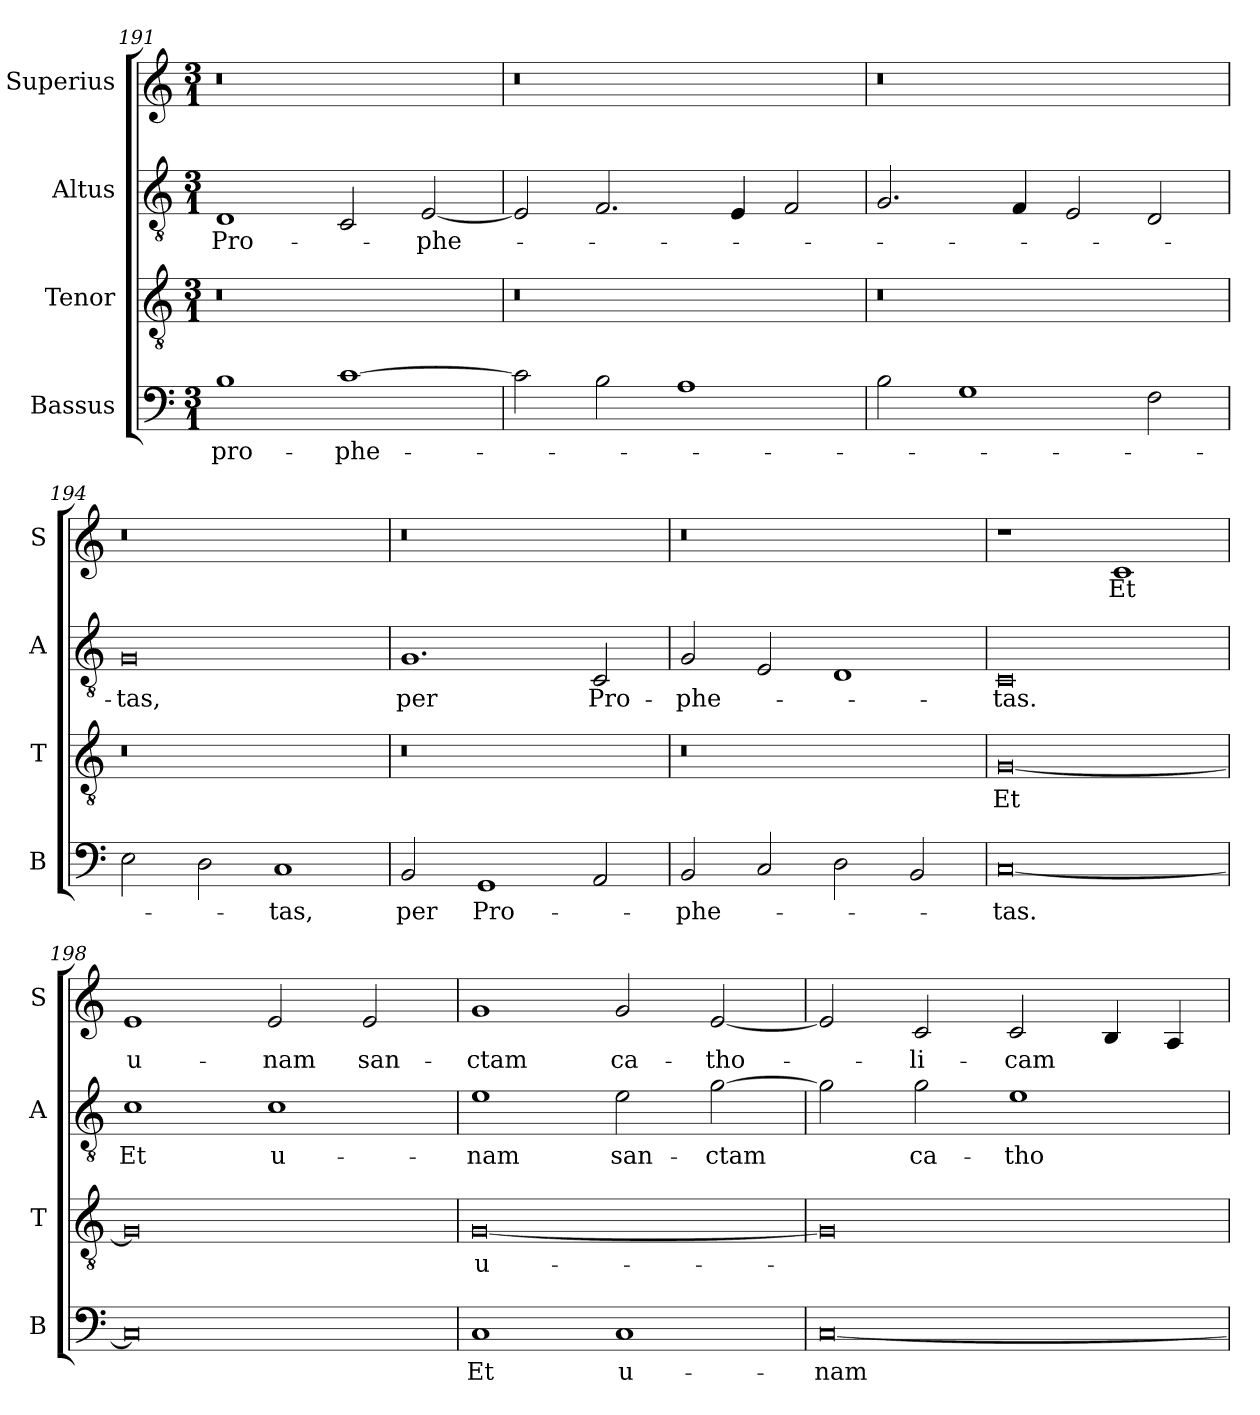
**kern	**text	**kern	**text	**kern	**text	**kern	**text
*part4	*part4	*part3	*part3	*part2	*part2	*part1	*part1
*staff4	*staff4	*staff3	*staff3	*staff2	*staff2	*staff1	*staff1
*I"Bassus	*	*I"Tenor	*	*I"Altus	*	*I"Superius	*
*I'B	*	*I'T	*	*I'A	*	*I'S	*
*clefF4	*	*clefGv2	*	*clefGv2	*	*clefG2	*
*k[]	*	*k[]	*	*k[]	*	*k[]	*
*M3/1	*	*M3/1	*	*M3/1	*	*M3/1	*
=191	=191	=191	=191	=191	=191	=191	=191
!	!LO:LY:i	!	!	!	!LO:LY:i	!	!
1B	pro-	0r	.	1D	Pro-	0r	.
!	!LO:LY:i	!	!	!	!	!	!
[1c	-phe-	.	.	2C	.	.	.
!	!	!	!	!	!LO:LY:i	!	!
.	.	.	.	[2E	-phe-	.	.
=192	=192	=192	=192	=192	=192	=192	=192
2c]	.	0r	.	2E]	.	0r	.
2B	.	.	.	2.F	.	.	.
1A	.	.	.	.	.	.	.
.	.	.	.	4E	.	.	.
.	.	.	.	2F	.	.	.
=193	=193	=193	=193	=193	=193	=193	=193
2B	.	0r	.	2.G	.	0r	.
1G	.	.	.	.	.	.	.
.	.	.	.	4F	.	.	.
.	.	.	.	2E	.	.	.
2F	.	.	.	2D	.	.	.
=194	=194	=194	=194	=194	=194	=194	=194
!	!	!	!	!	!LO:LY:i	!	!
2E	.	0r	.	0G	-tas,	0r	.
2D	.	.	.	.	.	.	.
!	!LO:LY:i	!	!	!	!	!	!
1C	-tas,	.	.	.	.	.	.
=195	=195	=195	=195	=195	=195	=195	=195
!	!LO:LY:i	!	!	!	!LO:LY:i	!	!
2BB	per	0r	.	1.G	per	0r	.
!	!LO:LY:i	!	!	!	!	!	!
1GG	Pro-	.	.	.	.	.	.
!	!	!	!	!	!LO:LY:i	!	!
2AA	.	.	.	2C	Pro-	.	.
=196	=196	=196	=196	=196	=196	=196	=196
!	!LO:LY:i	!	!	!	!LO:LY:i	!	!
2BB	-phe-	0r	.	2G	-phe-	0r	.
2C	.	.	.	2E	.	.	.
2D	.	.	.	1D	.	.	.
2BB	.	.	.	.	.	.	.
=197	=197	=197	=197	=197	=197	=197	=197
!	!LO:LY:i	!	!	!	!LO:LY:i	!	!
[0C	-tas.	[0G	Et	0C	-tas.	1r	.
.	.	.	.	.	.	1c	Et
=198	=198	=198	=198	=198	=198	=198	=198
0C]	.	0G]	.	1c	Et	1e	u-
.	.	.	.	1c	u-	2e	-nam
.	.	.	.	.	.	2e	san-
=199	=199	=199	=199	=199	=199	=199	=199
1C	Et	[0G	u-	1e	-nam	1g	-ctam
1C	u-	.	.	2e	san-	2g	ca-
.	.	.	.	[2g	-ctam	[2e	-tho-
=200	=200	=200	=200	=200	=200	=200	=200
[0C	-nam	0G]	.	2g]	.	2e]	.
!	!	!	!	!	!LO:LY:i	!	!
.	.	.	.	2g	ca-	2c	-li-
!	!	!	!	!	!LO:LY:i	!	!
.	.	.	.	1e	-tho-	2c	-cam
.	.	.	.	.	.	4B	.
.	.	.	.	.	.	4A	.
=	=	=	=	=	=	=	=
*-	*-	*-	*-	*-	*-	*-	*-
